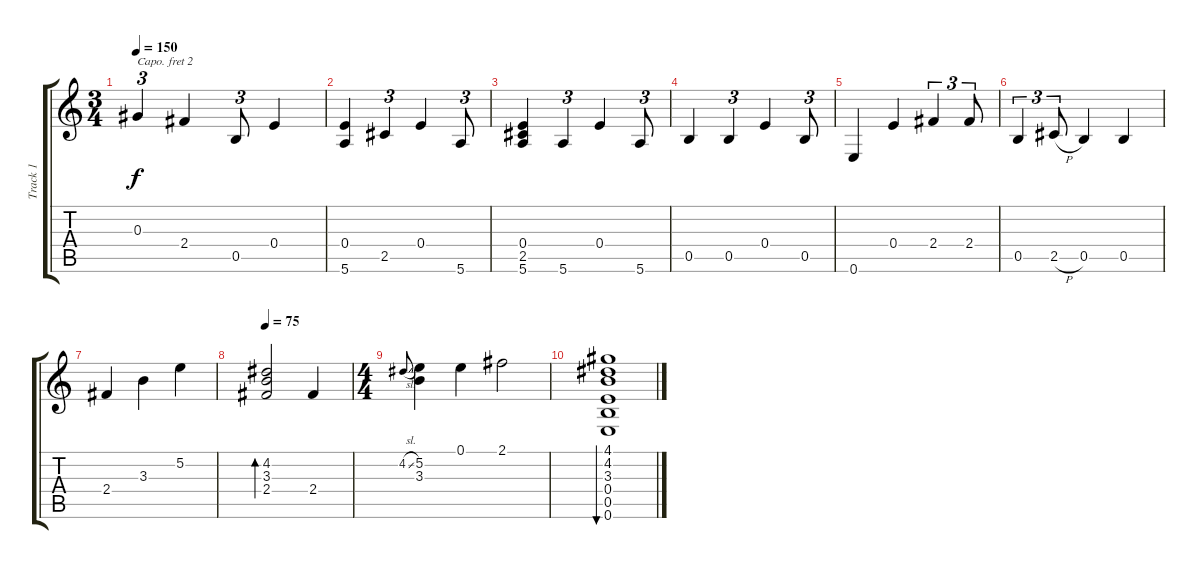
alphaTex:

\track ("Track 1" "Track 1") {instrument acousticguitarsteel}
\staff {score tabs}
\capo 2
\tuning (D4 A3 Gb3 D3 A2 D2) {hide}
\ts (3 4)
\tempo 150
\clef g2
\ks c
0.3.4{tu (3 2) dy f} 2.4.4 0.5.8{tu (3 2)} 0.4.4 |
(0.4 5.6).4 2.5.4{tu (3 2)} 0.4.4 5.6.8{tu (3 2)} |
(0.4 2.5 5.6).4 5.6.4{tu (3 2)} 0.4.4 5.6.8{tu (3 2)} |
0.5.4 0.5.4{tu (3 2)} 0.4.4 0.5.8{tu (3 2)} |
0.6.4 0.4.4 2.4.4{tu (3 2)} 2.4.8{tu (3 2)} |
0.5.4{tu (3 2) volume 7} 2.5{h}.8{tu (3 2)} 0.5.4 0.5.4 |
2.4.4 3.3.4 5.2.4 |
\tempo 75
(4.2 3.3 2.4).2{bd 240} 2.4.4 |
\ts (4 4)
4.2{sl}.8{gr onbeat} (5.2 3.3).4 0.1.4 2.1.2 |
(4.1 4.2 3.3 0.4 0.5 0.6).1{bu 240}
